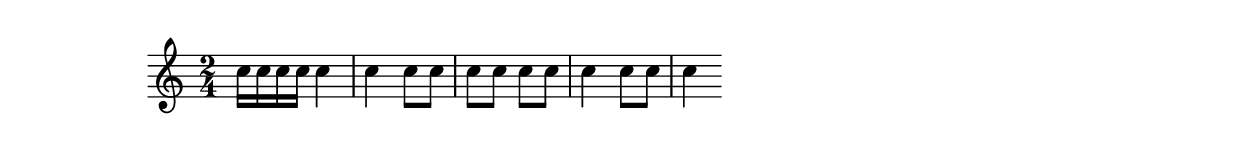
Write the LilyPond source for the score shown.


\version "2.19.21"
\header {
  
  texidoc = "Notes that are shorter than the common shortest note get a
space (i.e. without the space needed for the note) proportional to
their duration. So, the 16th notes get 1/2 of the space of an eighth note.
The total distance for a 16th (which includes note head) is 3/4 of the
eighth note. "

}

\layout { ragged-right = ##t}

\relative
{
  \time 2/4 
  c''16 c c c c4 c4
  c8 c8 c8 c8
  c8 c8 c4
  c8 c8 c4

}




